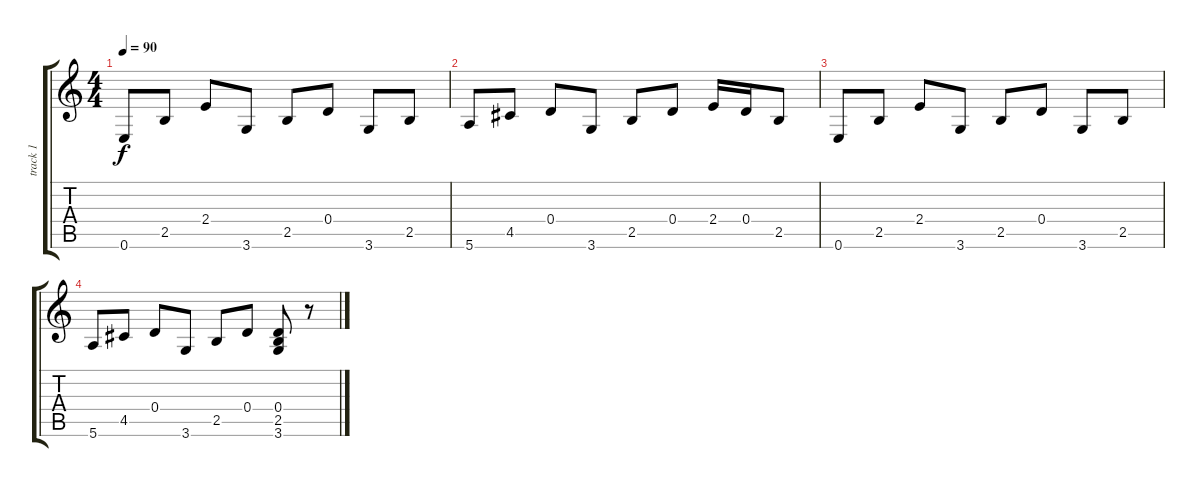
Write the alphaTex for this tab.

\track ("track 1" "track 1") {instrument acousticguitarsteel}
\staff {score tabs}
\tuning (E4 B3 G3 D3 A2 E2) {hide}
\ts (4 4)
\tempo 90
\clef g2
\ks c
0.6.8{dy f} 2.5.8 2.4.8 3.6.8 2.5.8 0.4.8 3.6.8 2.5.8 |
5.6.8 4.5.8 0.4.8 3.6.8 2.5.8 0.4.8 2.4.16 0.4.16 2.5.8 |
0.6.8 2.5.8 2.4.8 3.6.8 2.5.8 0.4.8 3.6.8 2.5.8 |
5.6.8 4.5.8 0.4.8 3.6.8 2.5.8 0.4.8 (0.4 2.5 3.6).8 r.8
